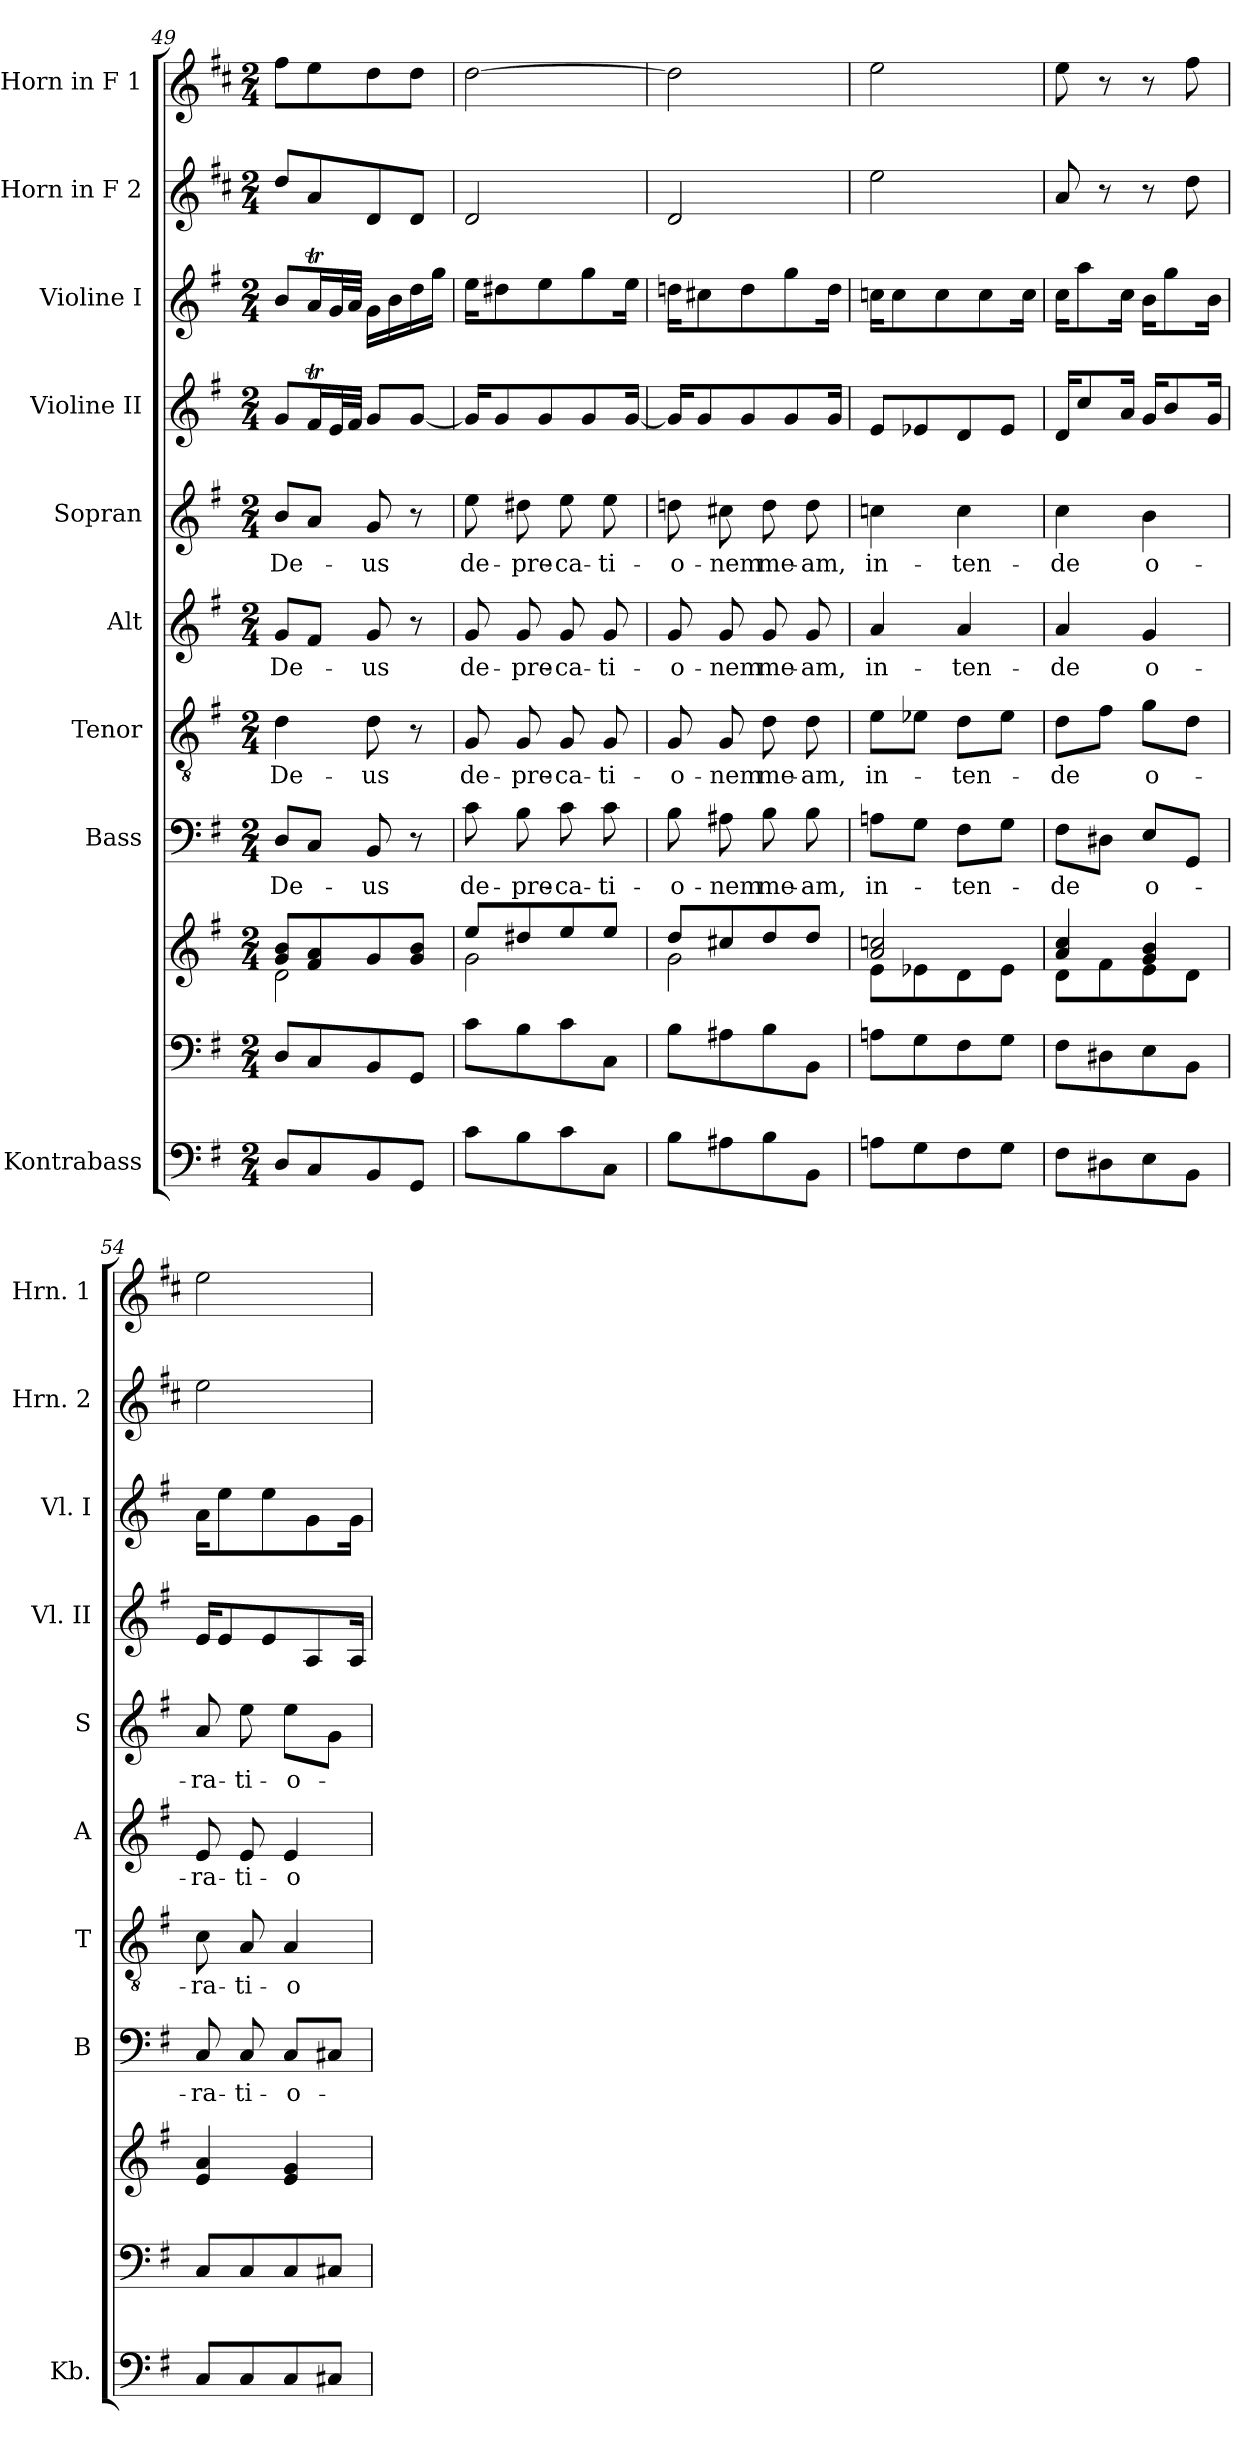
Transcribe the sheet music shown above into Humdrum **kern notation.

**kern	**kern	**kern	**kern	**text	**kern	**text	**kern	**text	**kern	**text	**kern	**kern	**kern	**kern
*part10	*part9	*part9	*part8	*part8	*part7	*part7	*part6	*part6	*part5	*part5	*part4	*part3	*part2	*part1
*staff11	*staff10	*staff9	*staff8	*staff8	*staff7	*staff7	*staff6	*staff6	*staff5	*staff5	*staff4	*staff3	*staff2	*staff1
*I"Kontrabass	*	*	*I"Bass	*	*I"Tenor	*	*I"Alt	*	*I"Sopran	*	*I"Violine II	*I"Violine I	*I"Horn in F 2	*I"Horn in F 1
*I'Kb.	*	*	*I'B	*	*I'T	*	*I'A	*	*I'S	*	*I'Vl. II	*I'Vl. I	*I'Hrn. 2	*I'Hrn. 1
*clefF4	*clefF4	*clefG2	*clefF4	*	*clefGv2	*	*clefG2	*	*clefG2	*	*clefG2	*clefG2	*clefG2	*clefG2
*ITrd7c12	*	*	*	*	*	*	*	*	*	*	*	*	*ITrd4c7	*ITrd4c7
*k[f#]	*k[f#]	*k[f#]	*k[f#]	*	*k[f#]	*	*k[f#]	*	*k[f#]	*	*k[f#]	*k[f#]	*k[f#]	*k[f#]
*G:	*G:	*G:	*G:	*	*G:	*	*G:	*	*G:	*	*G:	*G:	*G:	*G:
*M2/4	*M2/4	*M2/4	*M2/4	*	*M2/4	*	*M2/4	*	*M2/4	*	*M2/4	*M2/4	*M2/4	*M2/4
=49	=49	=49	=49	=49	=49	=49	=49	=49	=49	=49	=49	=49	=49	=49
*	*	*^	*	*	*	*	*	*	*	*	*	*	*	*
!	!	!	!	!	!LO:LY:b	!	!LO:LY:b	!	!LO:LY:b	!	!LO:LY:b	!	!	!	!
8DD/L	8D/L	8g/ 8b/L	2d\	8D/L	De-	4d\	De-	8g/L	De-	8b/L	De-	8g/L	8b/L	8g/L	8b\L
8CC/	8C/	8f#/ 8a/	.	8C/J	.	.	.	8f#/J	.	8a/J	.	16f#t/L	16aT/L	8d/	8a\
.	.	.	.	.	.	.	.	.	.	.	.	32e/L	32g/L	.	.
.	.	.	.	.	.	.	.	.	.	.	.	32f#/JJJ	32a/JJJ	.	.
!	!	!	!	!	!LO:LY:b	!	!LO:LY:b	!	!LO:LY:b	!	!LO:LY:b	!	!	!	!
8BBB/	8BB/	8g/	.	8BB/	-us	8d\	-us	8g/	-us	8g/	-us	8g/L	16g\LL	8G/	8g\
.	.	.	.	.	.	.	.	.	.	.	.	.	16b\	.	.
8GGG/J	8GG/J	8g/ 8b/J	.	8r	.	8r	.	8r	.	8r	.	[8g/J	16dd\	8G/J	8g\J
.	.	.	.	.	.	.	.	.	.	.	.	.	16gg\JJ	.	.
=50	=50	=50	=50	=50	=50	=50	=50	=50	=50	=50	=50	=50	=50	=50	=50
!	!	!	!	!	!LO:LY:b	!	!LO:LY:b	!	!LO:LY:b	!	!LO:LY:b	!	!	!	!
8C\L	8c\L	8ee/L	2g\	8c\	de-	8G/	de-	8g/	de-	8ee\	de-	16g/KL]	16ee\KL	2G/	[2g\
.	.	.	.	.	.	.	.	.	.	.	.	8g/	8dd#X\	.	.
!	!	!	!	!	!LO:LY:b	!	!LO:LY:b	!	!LO:LY:b	!	!LO:LY:b	!	!	!	!
8BB\	8B\	8dd#X/	.	8B\	-pre-	8G/	-pre-	8g/	-pre-	8dd#X\	-pre-	.	.	.	.
.	.	.	.	.	.	.	.	.	.	.	.	8g/	8ee\	.	.
!	!	!	!	!	!LO:LY:b	!	!LO:LY:b	!	!LO:LY:b	!	!LO:LY:b	!	!	!	!
8C\	8c\	8ee/	.	8c\	-ca-	8G/	-ca-	8g/	-ca-	8ee\	-ca-	.	.	.	.
.	.	.	.	.	.	.	.	.	.	.	.	8g/	8gg\	.	.
!	!	!	!	!	!LO:LY:b	!	!LO:LY:b	!	!LO:LY:b	!	!LO:LY:b	!	!	!	!
8CC\J	8C\J	8ee/J	.	8c\	-ti-	8G/	-ti-	8g/	-ti-	8ee\	-ti-	.	.	.	.
.	.	.	.	.	.	.	.	.	.	.	.	[16g/Jk	16ee\Jk	.	.
=51	=51	=51	=51	=51	=51	=51	=51	=51	=51	=51	=51	=51	=51	=51	=51
!	!	!	!	!	!LO:LY:b	!	!LO:LY:b	!	!LO:LY:b	!	!LO:LY:b	!	!	!	!
8BB\L	8B\L	8dd/L	2g\	8B\	-o-	8G/	-o-	8g/	-o-	8ddn\	-o-	16g/KL]	16ddn\KL	2G/	2g\]
.	.	.	.	.	.	.	.	.	.	.	.	8g/	8cc#X\	.	.
!	!	!	!	!	!LO:LY:b	!	!LO:LY:b	!	!LO:LY:b	!	!LO:LY:b	!	!	!	!
8AA#X\	8A#X\	8cc#X/	.	8A#X\	-nem	8G/	-nem	8g/	-nem	8cc#X\	-nem	.	.	.	.
.	.	.	.	.	.	.	.	.	.	.	.	8g/	8dd\	.	.
!	!	!	!	!	!LO:LY:b	!	!LO:LY:b	!	!LO:LY:b	!	!LO:LY:b	!	!	!	!
8BB\	8B\	8dd/	.	8B\	me-	8d\	me-	8g/	me-	8dd\	me-	.	.	.	.
.	.	.	.	.	.	.	.	.	.	.	.	8g/	8gg\	.	.
!	!	!	!	!	!LO:LY:b	!	!LO:LY:b	!	!LO:LY:b	!	!LO:LY:b	!	!	!	!
8BBB\J	8BB\J	8dd/J	.	8B\	-am,	8d\	-am,	8g/	-am,	8dd\	-am,	.	.	.	.
.	.	.	.	.	.	.	.	.	.	.	.	16g/Jk	16dd\Jk	.	.
=52	=52	=52	=52	=52	=52	=52	=52	=52	=52	=52	=52	=52	=52	=52	=52
!	!	!	!	!	!LO:LY:b	!	!LO:LY:b	!	!LO:LY:b	!	!LO:LY:b	!	!	!	!
8AAn\L	8An\L	2a/ 2ccn/	8e\L	8An\L	in-	8e\L	in-	4a/	in-	4ccn\	in-	8e/L	16ccn\KL	2a\	2a\
.	.	.	.	.	.	.	.	.	.	.	.	.	8cc\	.	.
8GG\	8G\	.	8e-X\	8G\J	.	8e-X\J	.	.	.	.	.	8e-X/	.	.	.
.	.	.	.	.	.	.	.	.	.	.	.	.	8cc\	.	.
!	!	!	!	!	!LO:LY:b	!	!LO:LY:b	!	!LO:LY:b	!	!LO:LY:b	!	!	!	!
8FF#\	8F#\	.	8d\	8F#\L	-ten-	8d\L	-ten-	4a/	-ten-	4cc\	-ten-	8d/	.	.	.
.	.	.	.	.	.	.	.	.	.	.	.	.	8cc\	.	.
8GG\J	8G\J	.	8e-\J	8G\J	.	8e-\J	.	.	.	.	.	8e-/J	.	.	.
.	.	.	.	.	.	.	.	.	.	.	.	.	16cc\Jk	.	.
=53	=53	=53	=53	=53	=53	=53	=53	=53	=53	=53	=53	=53	=53	=53	=53
!	!	!	!	!	!LO:LY:b	!	!LO:LY:b	!	!LO:LY:b	!	!LO:LY:b	!	!	!	!
8FF#\L	8F#\L	4a/ 4cc/	8d\L	8F#\L	-de	8d\L	-de	4a/	-de	4cc\	-de	16d/KL	16cc\KL	8d/	8a\
.	.	.	.	.	.	.	.	.	.	.	.	8cc/	8aa\	.	.
8DD#X\	8D#X\	.	8f#\	8D#X\J	.	8f#\J	.	.	.	.	.	.	.	8r	8r
.	.	.	.	.	.	.	.	.	.	.	.	16a/Jk	16cc\Jk	.	.
!	!	!	!	!	!LO:LY:b	!	!LO:LY:b	!	!LO:LY:b	!	!LO:LY:b	!	!	!	!
8EE\	8E\	4g/ 4b/	8e\	8E/L	o-	8g\L	o-	4g/	o-	4b\	o-	16g/KL	16b\KL	8r	8r
.	.	.	.	.	.	.	.	.	.	.	.	8b/	8gg\	.	.
8BBB\J	8BB\J	.	8d\J	8GG/J	.	8d\J	.	.	.	.	.	.	.	8g\	8b\
.	.	.	.	.	.	.	.	.	.	.	.	16g/Jk	16b\Jk	.	.
*	*	*v	*v	*	*	*	*	*	*	*	*	*	*	*	*
!!LO:PB:g=z
=54	=54	=54	=54	=54	=54	=54	=54	=54	=54	=54	=54	=54	=54	=54
!	!	!	!	!LO:LY:b	!	!LO:LY:b	!	!LO:LY:b	!	!LO:LY:b	!	!	!	!
8CC/L	8C/L	4e/ 4a/	8C/	-ra-	8c\	-ra-	8e/	-ra-	8a/	-ra-	16e/KL	16a\KL	2a\	2a\
.	.	.	.	.	.	.	.	.	.	.	8e/	8ee\	.	.
!	!	!	!	!LO:LY:b	!	!LO:LY:b	!	!LO:LY:b	!	!LO:LY:b	!	!	!	!
8CC/	8C/	.	8C/	-ti-	8A/	-ti-	8e/	-ti-	8ee\	-ti-	.	.	.	.
.	.	.	.	.	.	.	.	.	.	.	8e/	8ee\	.	.
!	!	!	!	!LO:LY:b	!	!LO:LY:b	!	!LO:LY:b	!	!LO:LY:b	!	!	!	!
8CC/	8C/	4e/ 4g/	8C/L	-o-	4A/	-o-	4e/	-o-	8ee\L	-o-	.	.	.	.
.	.	.	.	.	.	.	.	.	.	.	8A/	8g\	.	.
8CC#X/J	8C#X/J	.	8C#X/J	.	.	.	.	.	8g\J	.	.	.	.	.
.	.	.	.	.	.	.	.	.	.	.	16A/Jk	16g\Jk	.	.
=	=	=	=	=	=	=	=	=	=	=	=	=	=	=
*-	*-	*-	*-	*-	*-	*-	*-	*-	*-	*-	*-	*-	*-	*-
